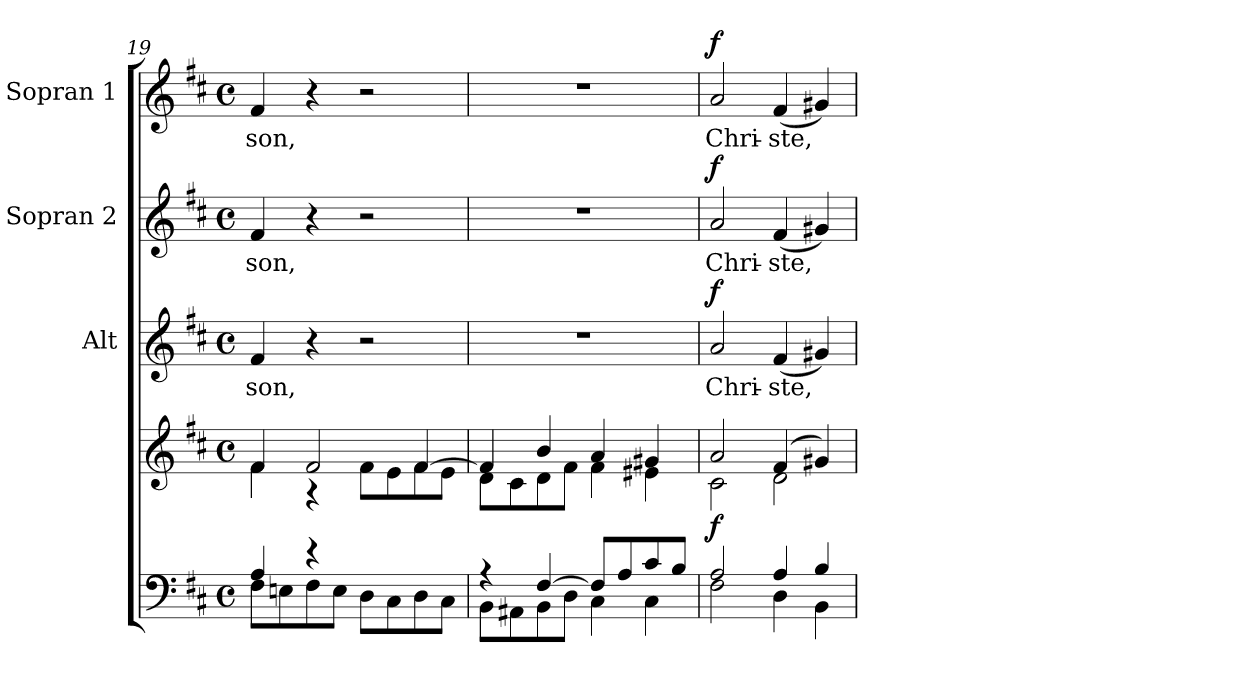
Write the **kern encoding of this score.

**kern	**kern	**dynam	**kern	**text	**dynam	**kern	**text	**dynam	**kern	**text	**dynam
*part4	*part4	*part4	*part3	*part3	*part3	*part2	*part2	*part2	*part1	*part1	*part1
*staff5	*staff4	*staff4/5	*staff3	*staff3	*staff3	*staff2	*staff2	*staff2	*staff1	*staff1	*staff1
*	*	*	*I"Alt	*	*	*I"Sopran 2	*	*	*I"Sopran 1	*	*
*	*	*	*I'A.	*	*	*I'S. 2	*	*	*I'S. 1	*	*
*clefF4	*clefG2	*	*clefG2	*	*	*clefG2	*	*	*clefG2	*	*
*k[f#c#]	*k[f#c#]	*	*k[f#c#]	*	*	*k[f#c#]	*	*	*k[f#c#]	*	*
*D:	*D:	*	*D:	*	*	*D:	*	*	*D:	*	*
*M4/4	*M4/4	*	*M4/4	*	*	*M4/4	*	*	*M4/4	*	*
*met(c)	*met(c)	*	*met(c)	*	*	*met(c)	*	*	*met(c)	*	*
=19	=19	=19	=19	=19	=19	=19	=19	=19	=19	=19	=19
*^	*^	*	*	*	*	*	*	*	*	*	*
!	!	!	!	!	!	!LO:LY:b	!	!	!LO:LY:b	!	!	!LO:LY:b	!
4A/	8F#\L	4f#/	4f#\	.	4f#/	-son,	.	4f#/	-son,	.	4f#/	-son,	.
.	8En\	.	.	.	.	.	.	.	.	.	.	.	.
4rd	8F#\	2f#/	4rA	.	4r	.	.	4r	.	.	4r	.	.
.	8E\J	.	.	.	.	.	.	.	.	.	.	.	.
2ryy	8D\L	.	8f#\L	.	2r	.	.	2r	.	.	2r	.	.
.	8C#\	.	8e\	.	.	.	.	.	.	.	.	.	.
.	8D\	[>4f#/	8f#\	.	.	.	.	.	.	.	.	.	.
.	8C#\J	.	8e\J	.	.	.	.	.	.	.	.	.	.
=20	=20	=20	=20	=20	=20	=20	=20	=20	=20	=20	=20	=20	=20
4rA	8BB\L	4f#/]	8d\L	.	1r	.	.	1r	.	.	1r	.	.
.	8AA#X\	.	8c#\	.	.	.	.	.	.	.	.	.	.
[>4F#/	8BB\	4b/	8d\	.	.	.	.	.	.	.	.	.	.
.	8D\J	.	8f#\J	.	.	.	.	.	.	.	.	.	.
8F#/L]	4C#\	4a/	4f#\	.	.	.	.	.	.	.	.	.	.
8A/	.	.	.	.	.	.	.	.	.	.	.	.	.
8c#/	4C#\	4g#X/	4e#X\	.	.	.	.	.	.	.	.	.	.
8B/J	.	.	.	.	.	.	.	.	.	.	.	.	.
!!LO:LB:g=z
=21	=21	=21	=21	=21	=21	=21	=21	=21	=21	=21	=21	=21	=21
!	!	!	!	!LO:DY:b	!	!LO:LY:b	!LO:DY:a	!	!LO:LY:b	!LO:DY:a	!	!LO:LY:b	!LO:DY:a
2A/	2F#\	2a/	2c#\	f	2a/	Chri-	f	2a/	Chri-	f	2a/	Chri-	f
!	!	!	!	!	!	!LO:LY:b	!	!	!LO:LY:b	!	!	!LO:LY:b	!
4A/	4D\	(4f#/	2d\	.	(<4f#/	-ste,	.	(<4f#/	-ste,	.	(<4f#/	-ste,	.
4B/	4BB\	4g#X/)	.	.	4g#X/)	.	.	4g#X/)	.	.	4g#X/)	.	.
*v	*v	*	*	*	*	*	*	*	*	*	*	*	*
*	*v	*v	*	*	*	*	*	*	*	*	*	*
=	=	=	=	=	=	=	=	=	=	=	=
*-	*-	*-	*-	*-	*-	*-	*-	*-	*-	*-	*-
